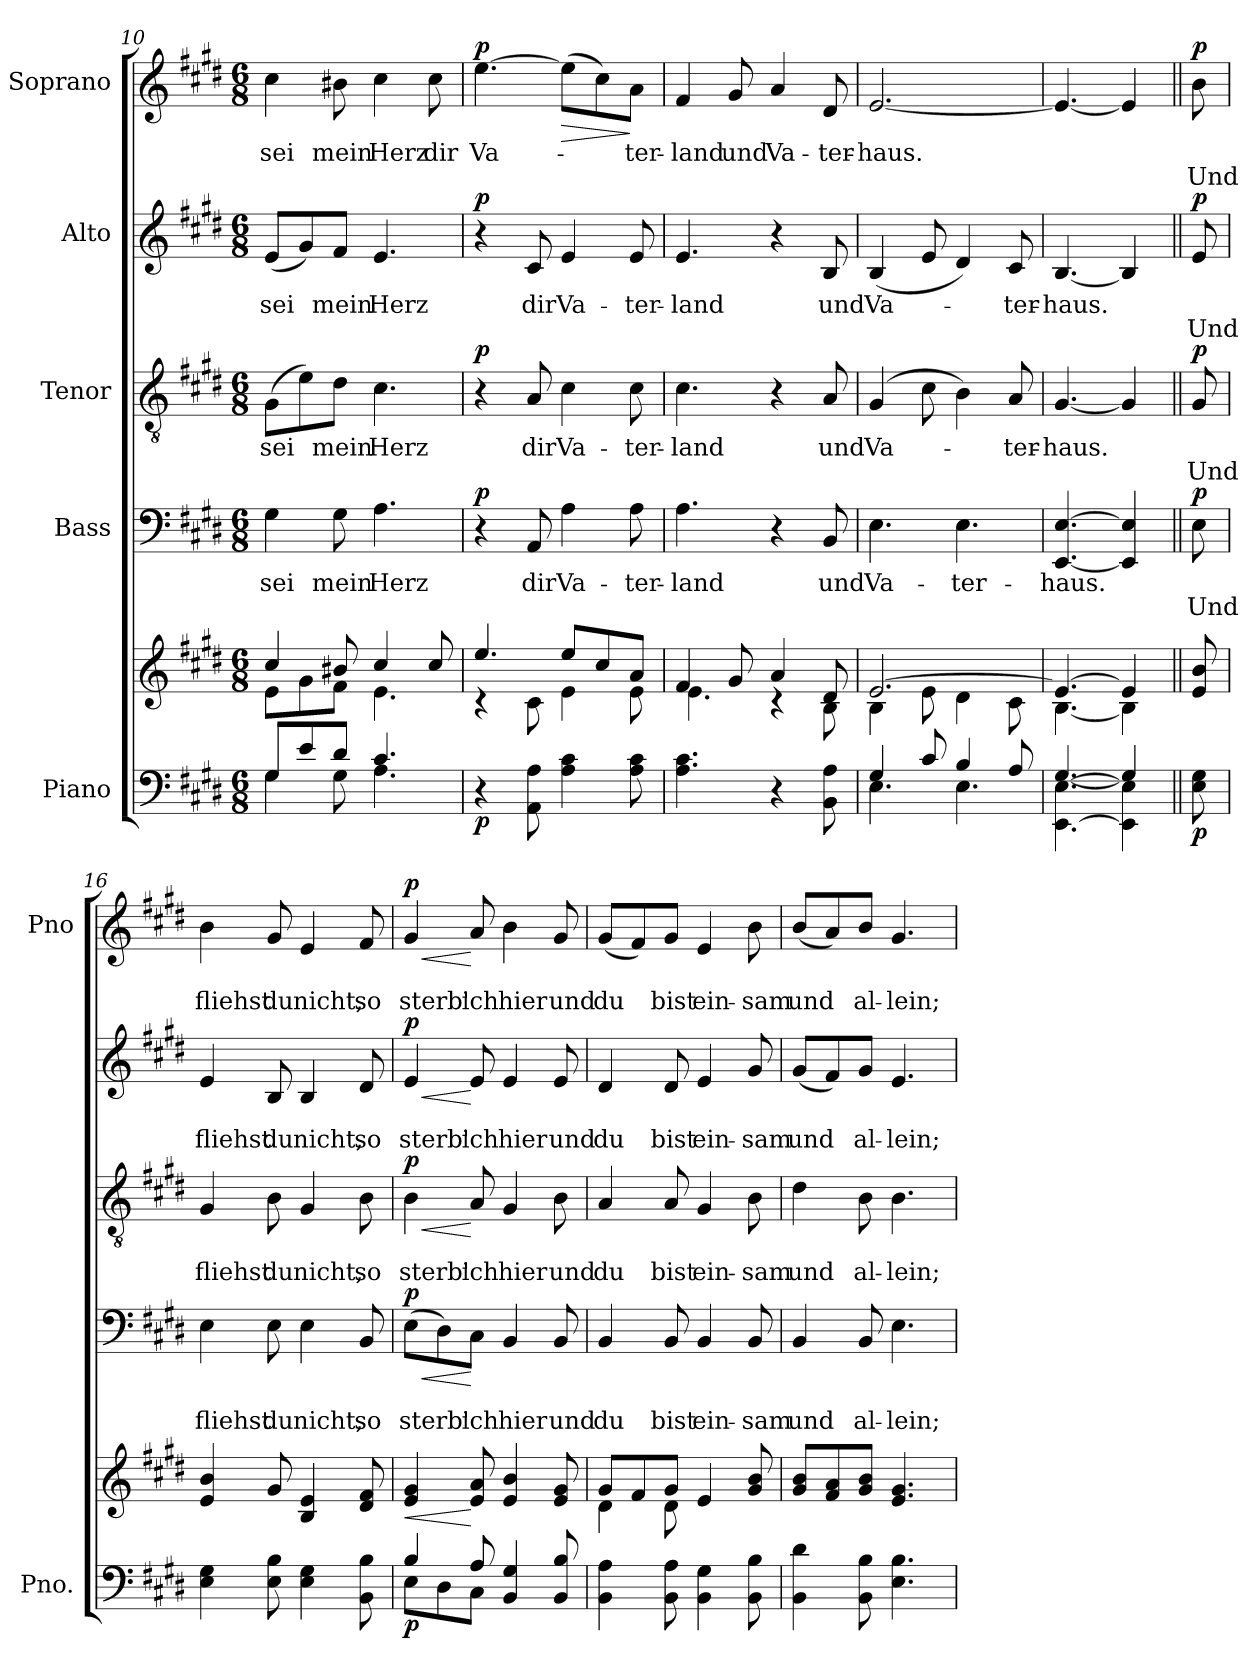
**kern	**kern	**dynam	**kern	**text	**text	**dynam	**kern	**text	**text	**dynam	**kern	**text	**text	**dynam	**kern	**text	**text	**dynam
*part5	*part5	*part5	*part4	*part4	*part4	*part4	*part3	*part3	*part3	*part3	*part2	*part2	*part2	*part2	*part1	*part1	*part1	*part1
*staff6	*staff5	*staff5/6	*staff4	*staff4	*staff4	*staff4	*staff3	*staff3	*staff3	*staff3	*staff2	*staff2	*staff2	*staff2	*staff1	*staff1	*staff1	*staff1
*I"Piano	*	*	*I"Bass	*	*	*	*I"Tenor	*	*	*	*I"Alto	*	*	*	*I"Soprano	*	*	*
*I'Pno.	*	*	*	*	*	*	*	*	*	*	*	*	*	*	*I'Pno	*	*	*
!!LO:PB:g=z
*clefF4	*clefG2	*	*clefF4	*	*	*	*clefGv2	*	*	*	*clefG2	*	*	*	*clefG2	*	*	*
*k[f#c#g#d#]	*k[f#c#g#d#]	*	*k[f#c#g#d#]	*	*	*	*k[f#c#g#d#]	*	*	*	*k[f#c#g#d#]	*	*	*	*k[f#c#g#d#]	*	*	*
*E:	*E:	*	*E:	*	*	*	*E:	*	*	*	*E:	*	*	*	*E:	*	*	*
*M6/8	*M6/8	*	*M6/8	*	*	*	*M6/8	*	*	*	*M6/8	*	*	*	*M6/8	*	*	*
=10	=10	=10	=10	=10	=10	=10	=10	=10	=10	=10	=10	=10	=10	=10	=10	=10	=10	=10
*^	*^	*	*	*	*	*	*	*	*	*	*	*	*	*	*	*	*	*
!	!	!	!	!	!	!LO:LY:b	!	!	!	!LO:LY:b	!	!	!	!LO:LY:b	!	!	!	!LO:LY:b	!	!
4G#\	8G#/L	4cc#/	8e\L	.	4G#\	sei	.	.	(>8G#\L	sei	.	.	(<8e/L	sei	.	.	4cc#\	sei	.	.
.	8e/	.	8g#\	.	.	.	.	.	8e\)	.	.	.	8g#/)	.	.	.	.	.	.	.
!	!	!	!	!	!	!LO:LY:b	!	!	!	!LO:LY:b	!	!	!	!LO:LY:b	!	!	!	!LO:LY:b	!	!
8G#\	8d#/J	8b#X/	8f#\J	.	8G#\	mein	.	.	8d#\J	mein	.	.	8f#/J	mein	.	.	8b#X\	mein	.	.
!	!	!	!	!	!	!LO:LY:b	!	!	!	!LO:LY:b	!	!	!	!LO:LY:b	!	!	!	!LO:LY:b	!	!
4.A\	4.c#/	4cc#/	4.e\	.	4.A\	Herz	.	.	4.c#\	Herz	.	.	4.e/	Herz	.	.	4cc#\	Herz	.	.
!	!	!	!	!	!	!	!	!	!	!	!	!	!	!	!	!	!	!LO:LY:b	!	!
.	.	8cc#/	.	.	.	.	.	.	.	.	.	.	.	.	.	.	8cc#\	dir	.	.
*v	*v	*	*	*	*	*	*	*	*	*	*	*	*	*	*	*	*	*	*	*
=11	=11	=11	=11	=11	=11	=11	=11	=11	=11	=11	=11	=11	=11	=11	=11	=11	=11	=11	=11
!	!	!	!LO:DY:b=2	!	!	!	!LO:DY:b	!	!	!	!LO:DY:b	!	!	!	!LO:DY:b	!	!LO:LY:b	!	!LO:DY:b
4r	4.ee/	4rc	p	4r	.	.	p	4r	.	.	p	4r	.	.	p	[4.ee\	Va-	.	p
!	!	!	!	!	!LO:LY:b	!	!	!	!LO:LY:b	!	!	!	!LO:LY:b	!	!	!	!	!	!
8AA\ 8A\	.	8c#\	.	8AA/	dir	.	.	8A/	dir	.	.	8c#/	dir	.	.	.	.	.	.
!	!	!	!	!	!LO:LY:b	!	!	!	!LO:LY:b	!	!	!	!LO:LY:b	!	!	!	!	!	!LO:HP:b
4A\ 4c#\	8ee/L	4e\	.	4A\	Va-	.	.	4c#\	Va-	.	.	4e/	Va-	.	.	(>8ee\L]	.	.	>
.	8cc#/	.	.	.	.	.	.	.	.	.	.	.	.	.	.	8cc#\)	.	.	.
!	!	!	!	!	!LO:LY:b	!	!	!	!LO:LY:b	!	!	!	!LO:LY:b	!	!	!	!LO:LY:b	!	!
8A\ 8c#\	8a/J	8e\	.	8A\	-ter-	.	.	8c#\	-ter-	.	.	8e/	-ter-	.	.	8a\J	-ter-	.	]
=12	=12	=12	=12	=12	=12	=12	=12	=12	=12	=12	=12	=12	=12	=12	=12	=12	=12	=12	=12
!	!	!	!	!	!LO:LY:b	!	!	!	!LO:LY:b	!	!	!	!LO:LY:b	!	!	!	!LO:LY:b	!	!
4.A\ 4.c#\	4f#/	4.e\	.	4.A\	-land	.	.	4.c#\	-land	.	.	4.e/	-land	.	.	4f#/	-land	.	.
!	!	!	!	!	!	!	!	!	!	!	!	!	!	!	!	!	!LO:LY:b	!	!
.	8g#/	.	.	.	.	.	.	.	.	.	.	.	.	.	.	8g#/	und	.	.
!	!	!	!	!	!	!	!	!	!	!	!	!	!	!	!	!	!LO:LY:b	!	!
4r	4a/	4rc	.	4r	.	.	.	4r	.	.	.	4r	.	.	.	4a/	Va-	.	.
!	!	!	!	!	!LO:LY:b	!	!	!	!LO:LY:b	!	!	!	!LO:LY:b	!	!	!	!LO:LY:b	!	!
8BB\ 8A\	8d#/	8B\	.	8BB/	und	.	.	8A/	und	.	.	8B/	und	.	.	8d#/	-ter-	.	.
=13	=13	=13	=13	=13	=13	=13	=13	=13	=13	=13	=13	=13	=13	=13	=13	=13	=13	=13	=13
*^	*	*	*	*	*	*	*	*	*	*	*	*	*	*	*	*	*	*	*
!	!	!	!	!	!	!LO:LY:b	!	!	!	!LO:LY:b	!	!	!	!LO:LY:b	!	!	!	!LO:LY:b	!	!
4.E\	4G#/	[2.e/	4B\	.	4.E\	Va-	.	.	(>4G#/	Va-	.	.	(<4B/	Va-	.	.	[2.e/	-haus.	.	.
.	8c#/	.	8e\	.	.	.	.	.	8c#\	.	.	.	8e/	.	.	.	.	.	.	.
!	!	!	!	!	!	!LO:LY:b	!	!	!	!	!	!	!	!	!	!	!	!	!	!
4.E\	4B/	.	4d#\	.	4.E\	-ter-	.	.	4B\)	.	.	.	4d#/)	.	.	.	.	.	.	.
!	!	!	!	!	!	!	!	!	!	!LO:LY:b	!	!	!	!LO:LY:b	!	!	!	!	!	!
.	8A/	.	8c#\	.	.	.	.	.	8A/	-ter-	.	.	8c#/	-ter-	.	.	.	.	.	.
=14	=14	=14	=14	=14	=14	=14	=14	=14	=14	=14	=14	=14	=14	=14	=14	=14	=14	=14	=14	=14
!	!	!	!	!	!	!LO:LY:b	!	!	!	!LO:LY:b	!	!	!	!LO:LY:b	!	!	!	!	!	!
[4.EE\ [4.E\	[4.G#/	4.e/_	[4.B\	.	[4.EE/ [4.E/	-haus.	.	.	[4.G#/	-haus.	.	.	[4.B/	-haus.	.	.	4.e/_	.	.	.
4EE\] 4E\]	4G#/]	4e/]	4B\]	.	4EE/] 4E/]	.	.	.	4G#/]	.	.	.	4B/]	.	.	.	4e/]	.	.	.
!!LO:PB:g=z
=15||	=15||	=15||	=15||	=15||	=15||	=15||	=15||	=15||	=15||	=15||	=15||	=15||	=15||	=15||	=15||	=15||	=15||	=15||	=15||	=15||
!	!	!	!	!LO:DY:b=2	!	!	!LO:LY:b	!LO:DY:b	!	!	!LO:LY:b	!LO:DY:b	!	!	!LO:LY:b	!LO:DY:b	!	!	!LO:LY:b	!LO:DY:b
*v	*v	*	*	*	*	*	*	*	*	*	*	*	*	*	*	*	*	*	*	*
*	*v	*v	*	*	*	*	*	*	*	*	*	*	*	*	*	*	*	*	*
8E\ 8G#\	8e/ 8b/	p	8E\	.	Und	p	8G#/	.	Und	p	8e/	.	Und	p	8b\	.	Und	p
=16	=16	=16	=16	=16	=16	=16	=16	=16	=16	=16	=16	=16	=16	=16	=16	=16	=16	=16
!	!	!	!	!	!LO:LY:b	!	!	!	!LO:LY:b	!	!	!	!LO:LY:b	!	!	!	!LO:LY:b	!
4E\ 4G#\	4e/ 4b/	.	4E\	.	fliehst	.	4G#/	.	fliehst	.	4e/	.	fliehst	.	4b\	.	fliehst	.
!	!	!	!	!	!LO:LY:b	!	!	!	!LO:LY:b	!	!	!	!LO:LY:b	!	!	!	!LO:LY:b	!
8E\ 8B\	8g#/	.	8E\	.	du	.	8B\	.	du	.	8B/	.	du	.	8g#/	.	du	.
!	!	!	!	!	!LO:LY:b	!	!	!	!LO:LY:b	!	!	!	!LO:LY:b	!	!	!	!LO:LY:b	!
4E\ 4G#\	4B/ 4e/	.	4E\	.	nicht,	.	4G#/	.	nicht,	.	4B/	.	nicht,	.	4e/	.	nicht,	.
!	!	!	!	!	!LO:LY:b	!	!	!	!LO:LY:b	!	!	!	!LO:LY:b	!	!	!	!LO:LY:b	!
8BB\ 8B\	8d#/ 8f#/	.	8BB/	.	so	.	8B\	.	so	.	8d#/	.	so	.	8f#/	.	so	.
=17	=17	=17	=17	=17	=17	=17	=17	=17	=17	=17	=17	=17	=17	=17	=17	=17	=17	=17
*^	*	*	*	*	*	*	*	*	*	*	*	*	*	*	*	*	*	*
!	!	!	!LO:HP:b	!	!	!LO:LY:b	!LO:HP:b	!	!	!LO:LY:b	!LO:HP:b	!	!	!LO:LY:b	!LO:HP:b	!	!	!LO:LY:b	!LO:HP:b
!	!	!	!LO:DY:n=1:b=2	!	!	!	!LO:DY:n=1:b	!	!	!	!LO:DY:n=1:b	!	!	!	!LO:DY:n=1:b	!	!	!	!LO:DY:n=1:b
8E\L	4B/	4e/ 4g#/	< p	(>8E\L	.	sterb'	< p	4B\	.	sterb'	< p	4e/	.	sterb'	< p	4g#/	.	sterb'	< p
8D#\	.	.	.	8D#\)	.	.	.	.	.	.	.	.	.	.	.	.	.	.	.
!	!	!	!	!	!	!LO:LY:b	!	!	!	!LO:LY:b	!	!	!	!LO:LY:b	!	!	!	!LO:LY:b	!
8C#\J	8A/	8e/ 8a/	[	8C#\J	.	ich	[	8A/	.	ich	[	8e/	.	ich	[	8a/	.	ich	[
!	!	!	!	!	!	!LO:LY:b	!	!	!	!LO:LY:b	!	!	!	!LO:LY:b	!	!	!	!LO:LY:b	!
4BB/ 4G#/	4.ryy	4e/ 4b/	.	4BB/	.	hier	.	4G#/	.	hier	.	4e/	.	hier	.	4b\	.	hier	.
!	!	!	!	!	!	!LO:LY:b	!	!	!	!LO:LY:b	!	!	!	!LO:LY:b	!	!	!	!LO:LY:b	!
8BB/ 8B/	.	8e/ 8g#/	.	8BB/	.	und	.	8B\	.	und	.	8e/	.	und	.	8g#/	.	und	.
*v	*v	*	*	*	*	*	*	*	*	*	*	*	*	*	*	*	*	*	*
=18	=18	=18	=18	=18	=18	=18	=18	=18	=18	=18	=18	=18	=18	=18	=18	=18	=18	=18
*	*^	*	*	*	*	*	*	*	*	*	*	*	*	*	*	*	*	*
!	!	!	!	!	!	!LO:LY:b	!	!	!	!LO:LY:b	!	!	!	!LO:LY:b	!	!	!	!LO:LY:b	!
4BB\ 4A\	8g#/L	4d#\	.	4BB/	.	du	.	4A/	.	du	.	4d#/	.	du	.	(<8g#/L	.	du	.
.	8f#/	.	.	.	.	.	.	.	.	.	.	.	.	.	.	8f#/)	.	.	.
!	!	!	!	!	!	!LO:LY:b	!	!	!	!LO:LY:b	!	!	!	!LO:LY:b	!	!	!	!LO:LY:b	!
8BB\ 8A\	8g#/J	8d#\	.	8BB/	.	bist	.	8A/	.	bist	.	8d#/	.	bist	.	8g#/J	.	bist	.
!	!	!	!	!	!	!LO:LY:b	!	!	!	!LO:LY:b	!	!	!	!LO:LY:b	!	!	!	!LO:LY:b	!
4BB\ 4G#\	4e/	4.ryy	.	4BB/	.	ein-	.	4G#/	.	ein-	.	4e/	.	ein-	.	4e/	.	ein-	.
!	!	!	!	!	!	!LO:LY:b	!	!	!	!LO:LY:b	!	!	!	!LO:LY:b	!	!	!	!LO:LY:b	!
8BB\ 8B\	8g#/ 8b/	.	.	8BB/	.	-sam	.	8B\	.	-sam	.	8g#/	.	-sam	.	8b\	.	-sam	.
*	*v	*v	*	*	*	*	*	*	*	*	*	*	*	*	*	*	*	*	*
=19	=19	=19	=19	=19	=19	=19	=19	=19	=19	=19	=19	=19	=19	=19	=19	=19	=19	=19
!	!	!	!	!	!LO:LY:b	!	!	!	!LO:LY:b	!	!	!	!LO:LY:b	!	!	!	!LO:LY:b	!
4BB\ 4d#\	8g#/ 8b/L	.	4BB/	.	und	.	4d#\	.	und	.	(<8g#/L	.	und	.	(<8b/L	.	und	.
.	8f#/ 8a/	.	.	.	.	.	.	.	.	.	8f#/)	.	.	.	8a/)	.	.	.
!	!	!	!	!	!LO:LY:b	!	!	!	!LO:LY:b	!	!	!	!LO:LY:b	!	!	!	!LO:LY:b	!
8BB\ 8B\	8g#/ 8b/J	.	8BB/	.	al-	.	8B\	.	al-	.	8g#/J	.	al-	.	8b/J	.	al-	.
!	!	!	!	!	!LO:LY:b	!	!	!	!LO:LY:b	!	!	!	!LO:LY:b	!	!	!	!LO:LY:b	!
4.E\ 4.B\	4.e/ 4.g#/	.	4.E\	.	-lein;	.	4.B\	.	-lein;	.	4.e/	.	-lein;	.	4.g#/	.	-lein;	.
=	=	=	=	=	=	=	=	=	=	=	=	=	=	=	=	=	=	=
*-	*-	*-	*-	*-	*-	*-	*-	*-	*-	*-	*-	*-	*-	*-	*-	*-	*-	*-
